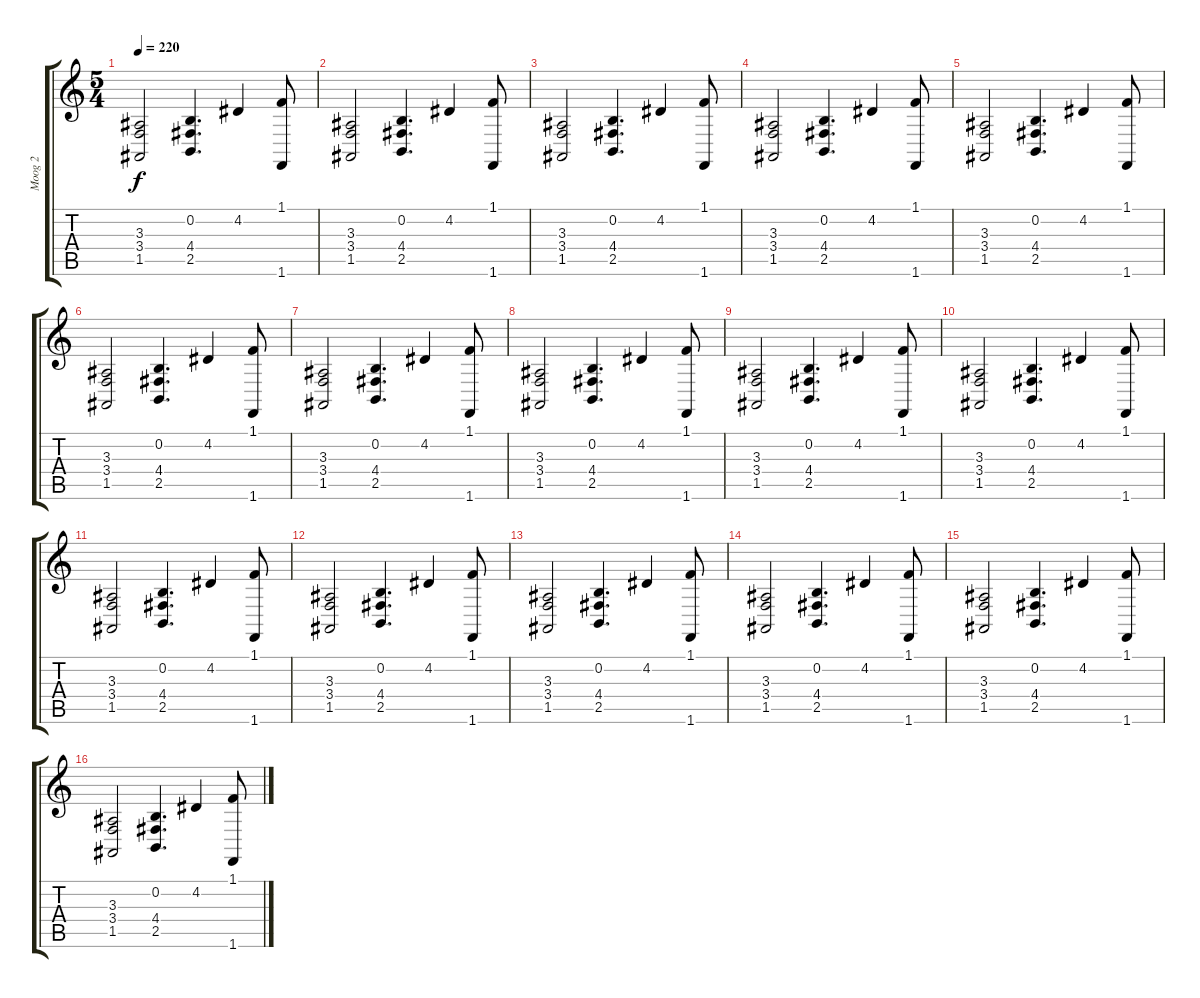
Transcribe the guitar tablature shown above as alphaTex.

\track ("Moog 2" "Moog 2") {instrument lead2sawtooth}
\staff {score tabs}
\tuning (E4 B3 G3 D3 A2 E2) {hide}
\ts (5 4)
\tempo 220
\clef g2
\ks c
(3.3 3.4 1.5).2{dy f} (0.2 4.4 2.5).4{d} 4.2.4 (1.1 1.6).8 |
(3.3 3.4 1.5).2 (0.2 4.4 2.5).4{d} 4.2.4 (1.1 1.6).8 |
(3.3 3.4 1.5).2 (0.2 4.4 2.5).4{d} 4.2.4 (1.1 1.6).8 |
(3.3 3.4 1.5).2 (0.2 4.4 2.5).4{d} 4.2.4 (1.1 1.6).8 |
(3.3 3.4 1.5).2 (0.2 4.4 2.5).4{d} 4.2.4 (1.1 1.6).8 |
(3.3 3.4 1.5).2 (0.2 4.4 2.5).4{d} 4.2.4 (1.1 1.6).8 |
(3.3 3.4 1.5).2 (0.2 4.4 2.5).4{d} 4.2.4 (1.1 1.6).8 |
(3.3 3.4 1.5).2 (0.2 4.4 2.5).4{d} 4.2.4 (1.1 1.6).8 |
(3.3 3.4 1.5).2 (0.2 4.4 2.5).4{d} 4.2.4 (1.1 1.6).8 |
(3.3 3.4 1.5).2 (0.2 4.4 2.5).4{d} 4.2.4 (1.1 1.6).8 |
(3.3 3.4 1.5).2 (0.2 4.4 2.5).4{d} 4.2.4 (1.1 1.6).8 |
(3.3 3.4 1.5).2 (0.2 4.4 2.5).4{d} 4.2.4 (1.1 1.6).8 |
(3.3 3.4 1.5).2 (0.2 4.4 2.5).4{d} 4.2.4 (1.1 1.6).8 |
(3.3 3.4 1.5).2 (0.2 4.4 2.5).4{d} 4.2.4 (1.1 1.6).8 |
(3.3 3.4 1.5).2 (0.2 4.4 2.5).4{d} 4.2.4 (1.1 1.6).8 |
(3.3 3.4 1.5).2 (0.2 4.4 2.5).4{d} 4.2.4 (1.1 1.6).8
